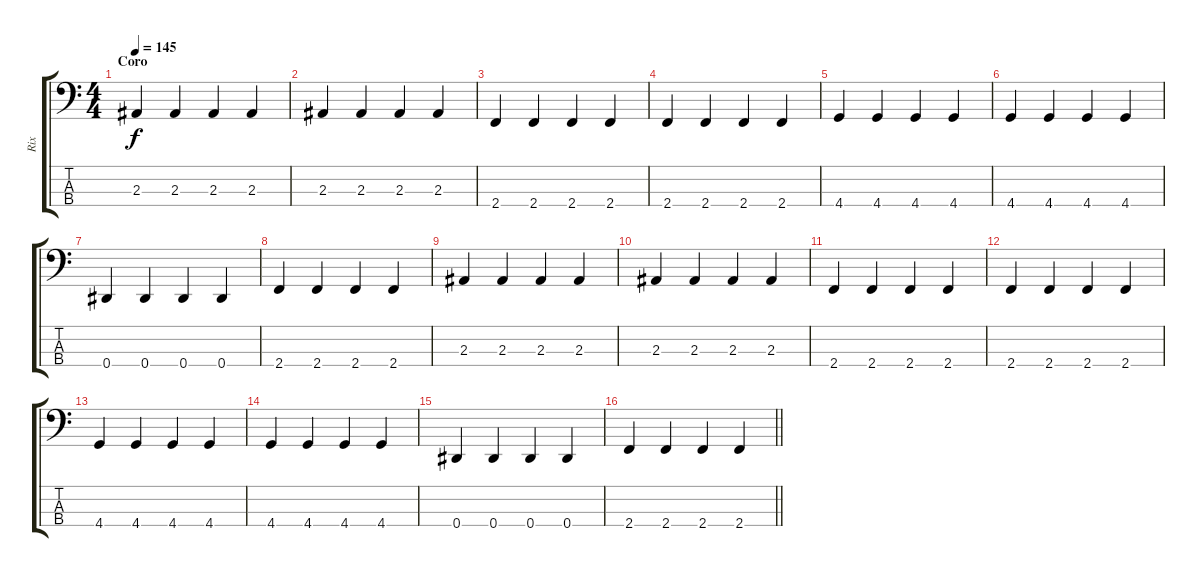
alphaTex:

\track ("Rix" "Rix") {instrument electricbasspick}
\staff {score tabs}
\tuning (Gb2 Db2 Ab1 Eb1) {hide}
\ts (4 4)
\section ("" "Coro")
\tempo 145
\clef f4
\ks c
2.3.4{dy f} 2.3.4 2.3.4 2.3.4 |
2.3.4 2.3.4 2.3.4 2.3.4 |
2.4.4 2.4.4 2.4.4 2.4.4 |
2.4.4 2.4.4 2.4.4 2.4.4 |
4.4.4 4.4.4 4.4.4 4.4.4 |
4.4.4 4.4.4 4.4.4 4.4.4 |
0.4.4 0.4.4 0.4.4 0.4.4 |
2.4.4 2.4.4 2.4.4 2.4.4 |
2.3.4 2.3.4 2.3.4 2.3.4 |
2.3.4 2.3.4 2.3.4 2.3.4 |
2.4.4 2.4.4 2.4.4 2.4.4 |
2.4.4 2.4.4 2.4.4 2.4.4 |
4.4.4 4.4.4 4.4.4 4.4.4 |
4.4.4 4.4.4 4.4.4 4.4.4 |
0.4.4 0.4.4 0.4.4 0.4.4 |
\barLineRight lightlight
2.4.4 2.4.4 2.4.4 2.4.4
